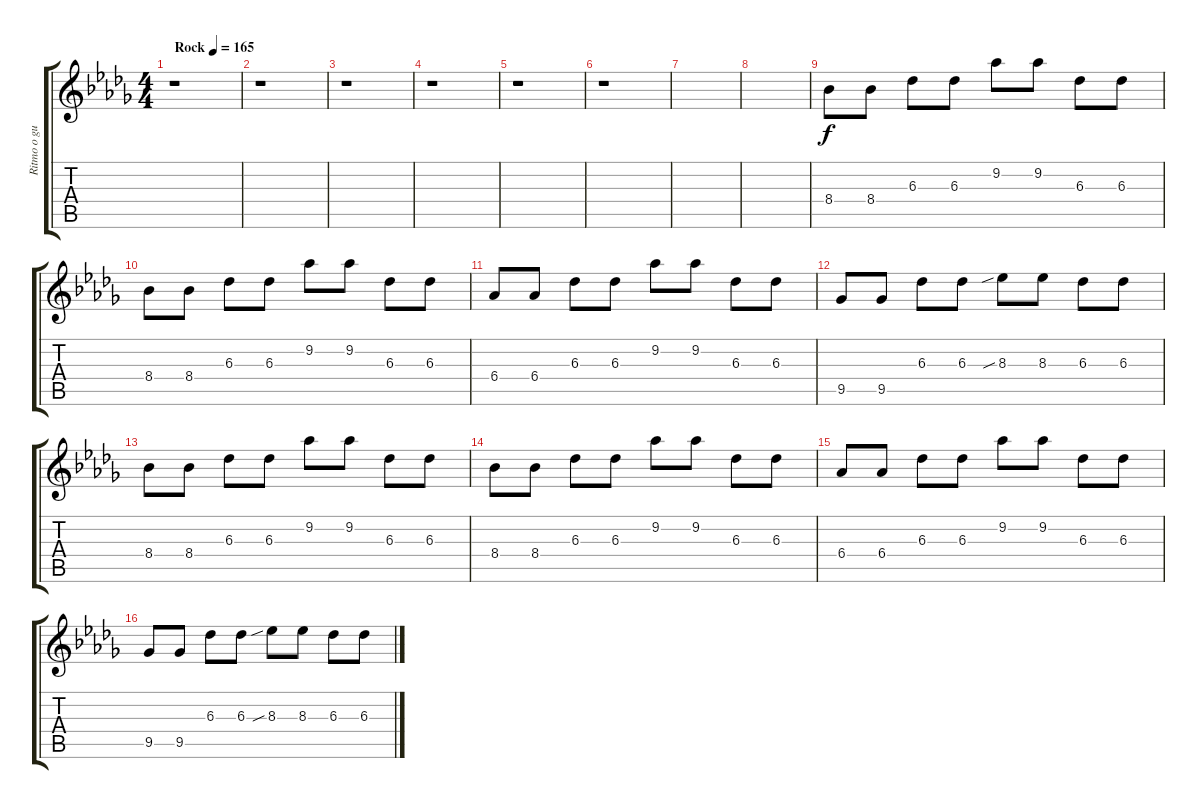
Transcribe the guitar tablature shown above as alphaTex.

\track ("Ritmo o guitarra 2 (rithm or guitar 2)" "Ritmo o gu") {instrument overdrivenguitar}
\staff {score tabs}
\tuning (E4 B3 G3 D3 A2 D2) {hide}
\ts (4 4)
\tempo (165 "Rock")
\clef g2
\ks db
r.1{dy f instrument overdrivenguitar} |
r.1 |
r.1 |
r.1 |
r.1 |
r.1 |
|
|
8.4.8 8.4.8 6.3.8 6.3.8 9.2.8 9.2.8 6.3.8 6.3.8 |
8.4.8 8.4.8 6.3.8 6.3.8 9.2.8 9.2.8 6.3.8 6.3.8 |
6.4.8 6.4.8 6.3.8 6.3.8 9.2.8 9.2.8 6.3.8 6.3.8 |
9.5.8 9.5.8 6.3.8 6.3.8 8.3{sib}.8 8.3.8 6.3.8 6.3.8 |
8.4.8 8.4.8 6.3.8 6.3.8 9.2.8 9.2.8 6.3.8 6.3.8 |
8.4.8 8.4.8 6.3.8 6.3.8 9.2.8 9.2.8 6.3.8 6.3.8 |
6.4.8 6.4.8 6.3.8 6.3.8 9.2.8 9.2.8 6.3.8 6.3.8 |
9.5.8 9.5.8 6.3.8 6.3.8 8.3{sib}.8 8.3.8 6.3.8 6.3.8
